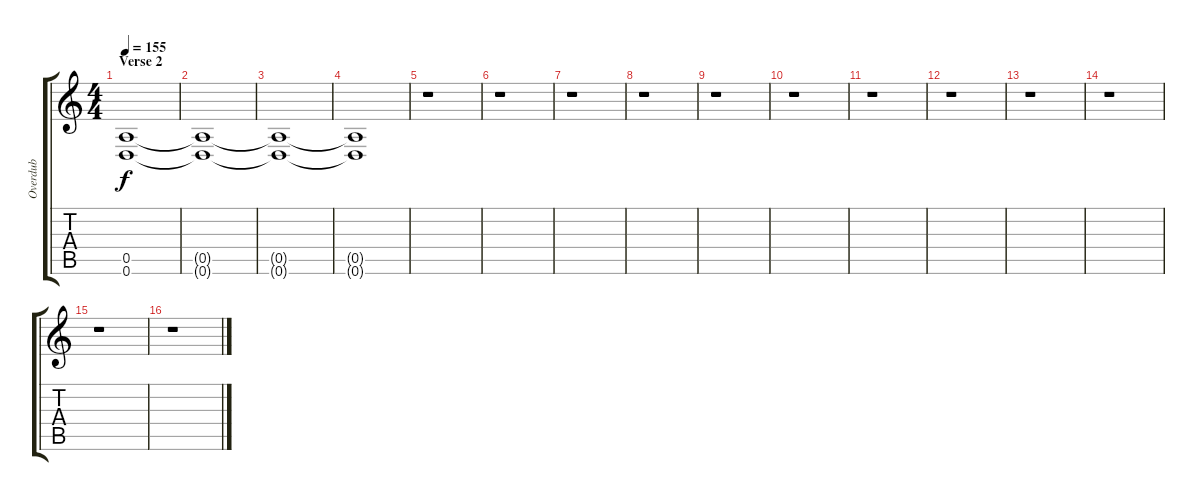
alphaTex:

\track ("Overdub" "Overdub") {instrument distortionguitar}
\staff {score tabs}
\tuning (E4 B3 G3 D3 A2 D2) {hide}
\ts (4 4)
\section ("" "Verse 2")
\tempo 155
\clef g2
\ks c
(0.5{t} 0.6{t}).1{dy f} |
(0.5{t} 0.6{t}).1 |
(0.5{t} 0.6{t}).1 |
(0.5{t} 0.6{t}).1 |
r.1 |
r.1 |
r.1 |
r.1 |
r.1 |
r.1 |
r.1 |
r.1 |
r.1 |
r.1 |
r.1 |
r.1
